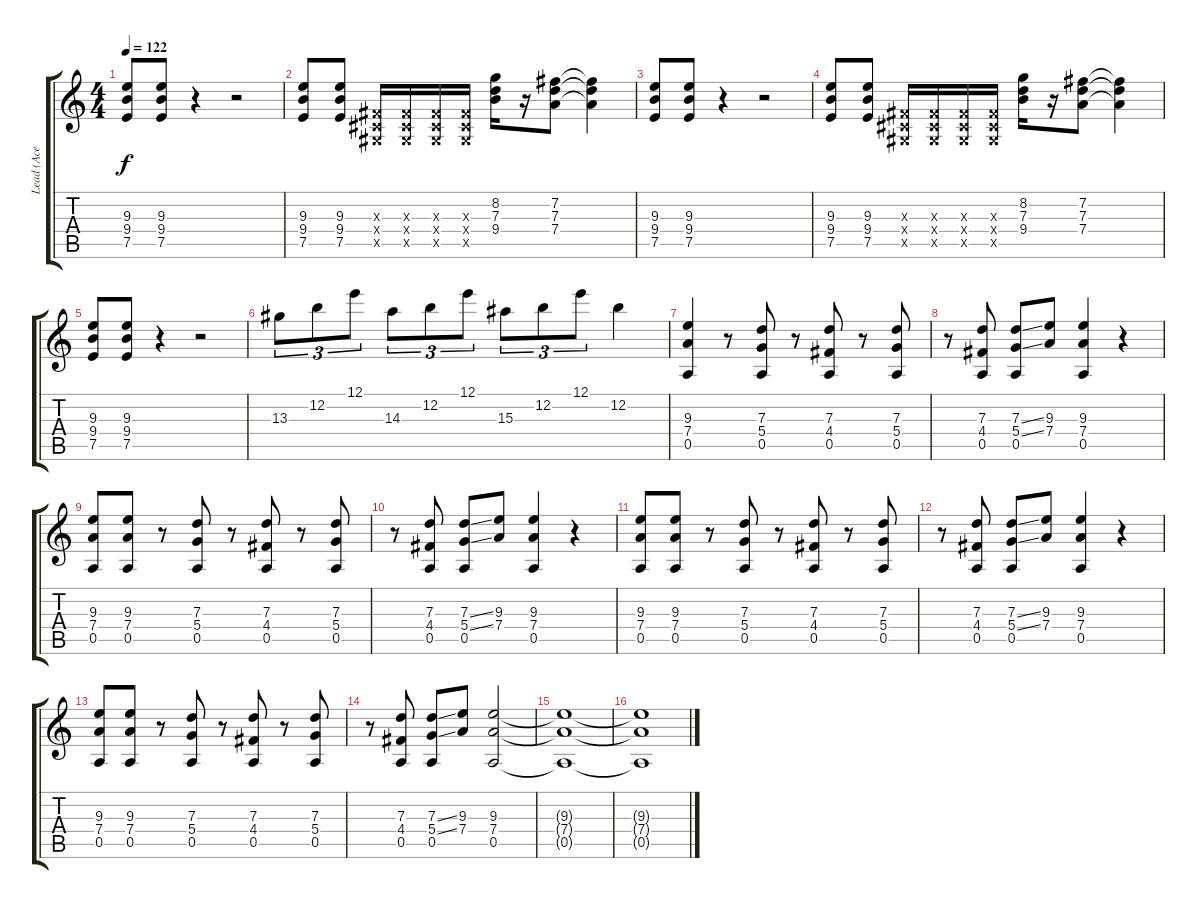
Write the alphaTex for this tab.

\track ("Lead (Ace Frehley)" "Lead (Ace ") {instrument overdrivenguitar}
\staff {score tabs}
\tuning (E4 B3 G3 D3 A2 E2) {hide}
\ts (4 4)
\tempo 122
\clef g2
\ks c
(9.3 9.4 7.5).8{dy f} (9.3 9.4 7.5).8 r.4 r.2 |
(9.3 9.4 7.5).8 (9.3 9.4 7.5).8 (-1.3{x} -1.4{x} -1.5{x}).16 (-1.3{x} -1.4{x} -1.5{x}).16 (-1.3{x} -1.4{x} -1.5{x}).16 (-1.3{x} -1.4{x} -1.5{x}).16 (8.2 7.3 9.4).16 r.16 (7.2 7.3 7.4).8 (7.2{t} 7.3{t} 7.4{t}).4 |
(9.3 9.4 7.5).8 (9.3 9.4 7.5).8 r.4 r.2 |
(9.3 9.4 7.5).8 (9.3 9.4 7.5).8 (-1.3{x} -1.4{x} -1.5{x}).16 (-1.3{x} -1.4{x} -1.5{x}).16 (-1.3{x} -1.4{x} -1.5{x}).16 (-1.3{x} -1.4{x} -1.5{x}).16 (8.2 7.3 9.4).16 r.16 (7.2 7.3 7.4).8 (7.2{t} 7.3{t} 7.4{t}).4 |
(9.3 9.4 7.5).8 (9.3 9.4 7.5).8 r.4 r.2 |
13.3.8{tu (3 2)} 12.2.8{tu (3 2)} 12.1.8{tu (3 2)} 14.3.8{tu (3 2)} 12.2.8{tu (3 2)} 12.1.8{tu (3 2)} 15.3.8{tu (3 2)} 12.2.8{tu (3 2)} 12.1.8{tu (3 2)} 12.2.4 |
(9.3 7.4 0.5).4 r.8 (7.3 5.4 0.5).8 r.8 (7.3 4.4 0.5).8 r.8 (7.3 5.4 0.5).8 |
r.8 (7.3 4.4 0.5).8 (7.3{ss} 5.4{ss} 0.5).8 (9.3 7.4).8 (9.3 7.4 0.5).4 r.4 |
(9.3 7.4 0.5).8 (9.3 7.4 0.5).8 r.8 (7.3 5.4 0.5).8 r.8 (7.3 4.4 0.5).8 r.8 (7.3 5.4 0.5).8 |
r.8 (7.3 4.4 0.5).8 (7.3{ss} 5.4{ss} 0.5).8 (9.3 7.4).8 (9.3 7.4 0.5).4 r.4 |
(9.3 7.4 0.5).8 (9.3 7.4 0.5).8 r.8 (7.3 5.4 0.5).8 r.8 (7.3 4.4 0.5).8 r.8 (7.3 5.4 0.5).8 |
r.8 (7.3 4.4 0.5).8 (7.3{ss} 5.4{ss} 0.5).8 (9.3 7.4).8 (9.3 7.4 0.5).4 r.4 |
(9.3 7.4 0.5).8 (9.3 7.4 0.5).8 r.8 (7.3 5.4 0.5).8 r.8 (7.3 4.4 0.5).8 r.8 (7.3 5.4 0.5).8 |
r.8 (7.3 4.4 0.5).8 (7.3{ss} 5.4{ss} 0.5).8 (9.3 7.4).8 (9.3 7.4 0.5).2 |
(9.3{t} 7.4{t} 0.5{t}).1 |
(9.3{t} 7.4{t} 0.5{t}).1
